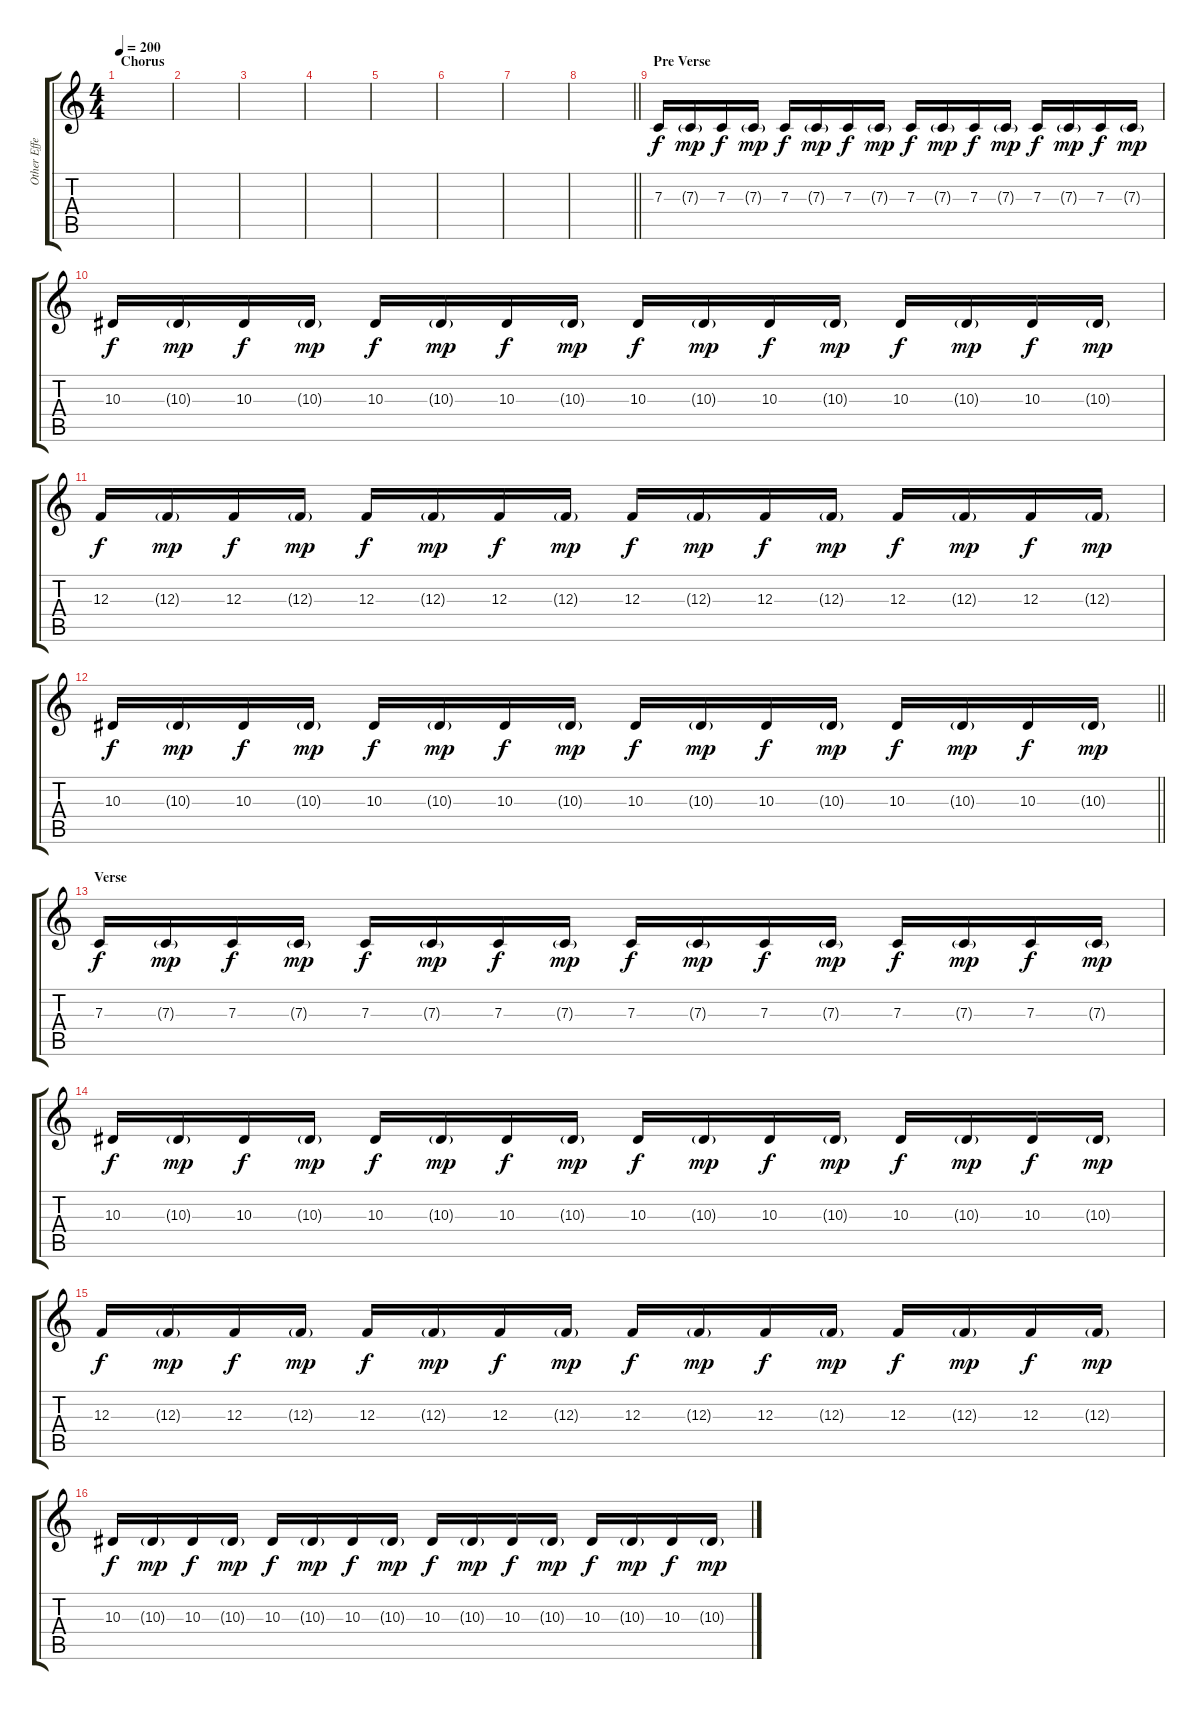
\track ("Other Effects" "Other Effe") {instrument vibraphone}
\staff {score tabs}
\tuning (D4 A3 F3 C3 G2 C2) {hide}
\ts (4 4)
\section ("" "Chorus")
\tempo 200
\clef g2
\ks c
|
|
|
|
|
|
|
\barLineRight lightlight
|
\section ("" "Pre Verse")
7.3.16{volume 10} 7.3{g}.16{dy mp} 7.3.16{dy f} 7.3{g}.16{dy mp} 7.3.16{dy f} 7.3{g}.16{dy mp} 7.3.16{dy f} 7.3{g}.16{dy mp} 7.3.16{dy f} 7.3{g}.16{dy mp} 7.3.16{dy f} 7.3{g}.16{dy mp} 7.3.16{dy f} 7.3{g}.16{dy mp} 7.3.16{dy f} 7.3{g}.16{dy mp} |
10.3.16{dy f} 10.3{g}.16{dy mp} 10.3.16{dy f} 10.3{g}.16{dy mp} 10.3.16{dy f} 10.3{g}.16{dy mp} 10.3.16{dy f} 10.3{g}.16{dy mp} 10.3.16{dy f} 10.3{g}.16{dy mp} 10.3.16{dy f} 10.3{g}.16{dy mp} 10.3.16{dy f} 10.3{g}.16{dy mp} 10.3.16{dy f} 10.3{g}.16{dy mp} |
12.3.16{dy f} 12.3{g}.16{dy mp} 12.3.16{dy f} 12.3{g}.16{dy mp} 12.3.16{dy f} 12.3{g}.16{dy mp} 12.3.16{dy f} 12.3{g}.16{dy mp} 12.3.16{dy f} 12.3{g}.16{dy mp} 12.3.16{dy f} 12.3{g}.16{dy mp} 12.3.16{dy f} 12.3{g}.16{dy mp} 12.3.16{dy f} 12.3{g}.16{dy mp} |
\barLineRight lightlight
10.3.16{dy f volume 3} 10.3{g}.16{dy mp} 10.3.16{dy f} 10.3{g}.16{dy mp} 10.3.16{dy f} 10.3{g}.16{dy mp} 10.3.16{dy f} 10.3{g}.16{dy mp} 10.3.16{dy f} 10.3{g}.16{dy mp} 10.3.16{dy f} 10.3{g}.16{dy mp} 10.3.16{dy f} 10.3{g}.16{dy mp} 10.3.16{dy f} 10.3{g}.16{dy mp} |
\section ("" "Verse")
7.3.16{dy f volume 10} 7.3{g}.16{dy mp} 7.3.16{dy f} 7.3{g}.16{dy mp} 7.3.16{dy f} 7.3{g}.16{dy mp} 7.3.16{dy f} 7.3{g}.16{dy mp} 7.3.16{dy f} 7.3{g}.16{dy mp} 7.3.16{dy f} 7.3{g}.16{dy mp} 7.3.16{dy f} 7.3{g}.16{dy mp} 7.3.16{dy f} 7.3{g}.16{dy mp} |
10.3.16{dy f} 10.3{g}.16{dy mp} 10.3.16{dy f} 10.3{g}.16{dy mp} 10.3.16{dy f} 10.3{g}.16{dy mp} 10.3.16{dy f} 10.3{g}.16{dy mp} 10.3.16{dy f} 10.3{g}.16{dy mp} 10.3.16{dy f} 10.3{g}.16{dy mp} 10.3.16{dy f} 10.3{g}.16{dy mp} 10.3.16{dy f} 10.3{g}.16{dy mp} |
12.3.16{dy f} 12.3{g}.16{dy mp} 12.3.16{dy f} 12.3{g}.16{dy mp} 12.3.16{dy f} 12.3{g}.16{dy mp} 12.3.16{dy f} 12.3{g}.16{dy mp} 12.3.16{dy f} 12.3{g}.16{dy mp} 12.3.16{dy f} 12.3{g}.16{dy mp} 12.3.16{dy f} 12.3{g}.16{dy mp} 12.3.16{dy f} 12.3{g}.16{dy mp} |
10.3.16{dy f} 10.3{g}.16{dy mp} 10.3.16{dy f} 10.3{g}.16{dy mp} 10.3.16{dy f} 10.3{g}.16{dy mp} 10.3.16{dy f} 10.3{g}.16{dy mp} 10.3.16{dy f} 10.3{g}.16{dy mp} 10.3.16{dy f} 10.3{g}.16{dy mp} 10.3.16{dy f} 10.3{g}.16{dy mp} 10.3.16{dy f} 10.3{g}.16{dy mp}
